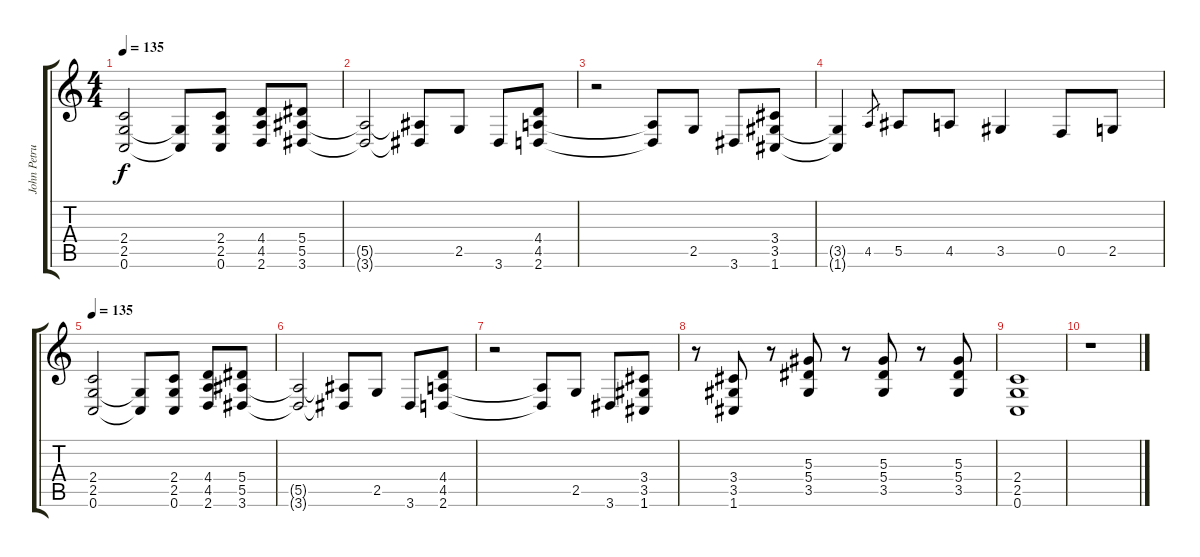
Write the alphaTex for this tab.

\track ("John Petrucci" "John Petru") {instrument distortionguitar}
\staff {score tabs}
\tuning (C4 G3 Eb3 Bb2 F2 C2) {hide}
\ts (4 4)
\tempo 135
\clef g2
\ks c
(2.4 2.5 0.6).2{dy f} (2.5{t} 0.6{t}).8 (2.4 2.5 0.6).8 (4.4 4.5 2.6).8 (5.4 5.5 3.6).8 |
(5.5{t} 3.6{t}).2 (5.5{t} 3.6{t}).8 2.5.8 3.6.8 (4.4 4.5 2.6).8 |
r.2 (4.5{t} 2.6{t}).8 2.5.8 3.6.8 (3.4 3.5 1.6).8 |
(3.5{t} 1.6{t}).4 4.5.8{gr} 5.5.8 4.5.8 3.5.4 0.5.8 2.5.8 |
\tempo 135
(2.4 2.5 0.6).2 (2.5{t} 0.6{t}).8 (2.4 2.5 0.6).8 (4.4 4.5 2.6).8 (5.4 5.5 3.6).8 |
(5.5{t} 3.6{t}).2 (5.5{t} 3.6{t}).8 2.5.8 3.6.8 (4.4 4.5 2.6).8 |
r.2 (4.5{t} 2.6{t}).8 2.5.8 3.6.8 (3.4 3.5 1.6).8 |
r.8 (3.4 3.5 1.6).8 r.8 (5.3 5.4 3.5).8 r.8 (5.3 5.4 3.5).8 r.8 (5.3 5.4 3.5).8 |
(2.4 2.5 0.6).1 |
r.1
